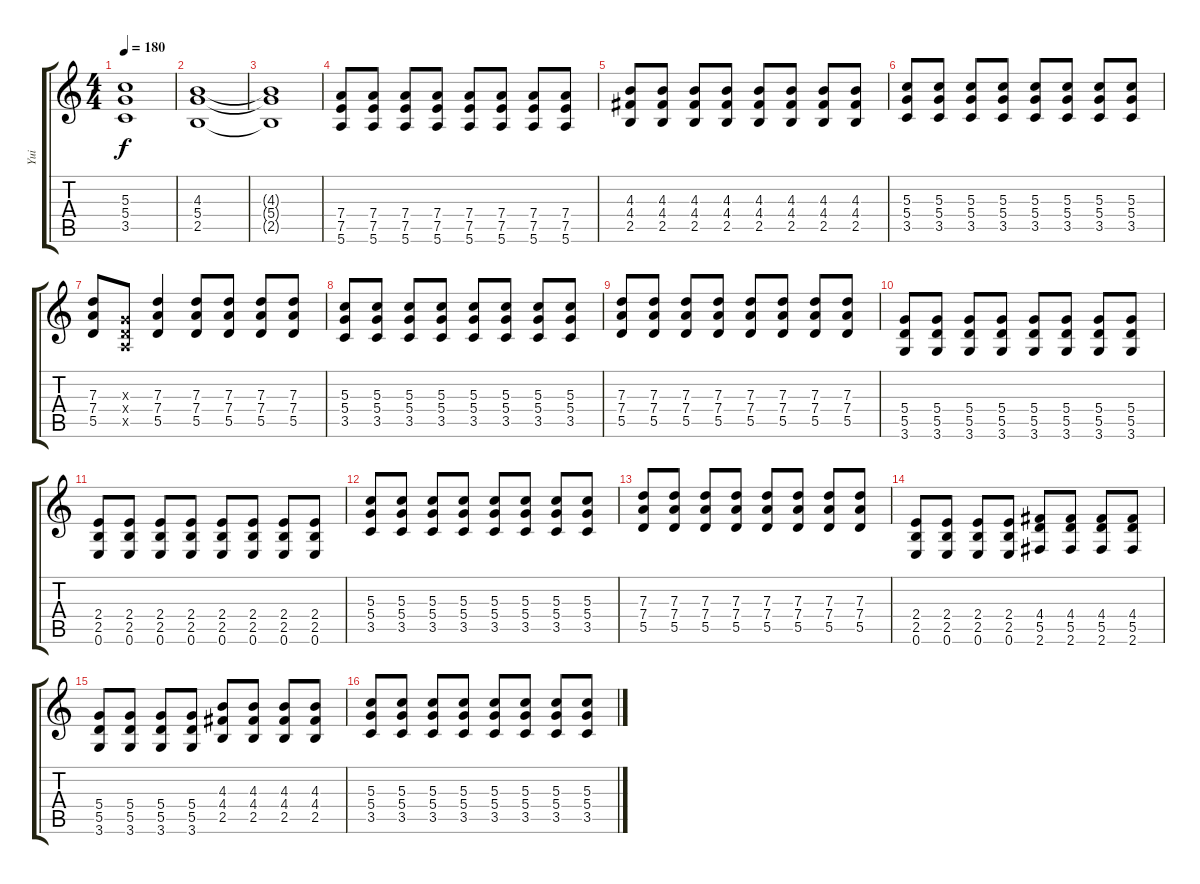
\track ("Yui" "Yui") {instrument distortionguitar}
\staff {score tabs}
\tuning (E4 B3 G3 D3 A2 E2) {hide}
\ts (4 4)
\tempo 180
\clef g2
\ks c
(5.3{t} 5.4{t} 3.5{t}).1{dy f} |
(4.3 5.4 2.5).1 |
(4.3{t} 5.4{t} 2.5{t}).1 |
(7.4 7.5 5.6).8 (7.4 7.5 5.6).8 (7.4 7.5 5.6).8 (7.4 7.5 5.6).8 (7.4 7.5 5.6).8 (7.4 7.5 5.6).8 (7.4 7.5 5.6).8 (7.4 7.5 5.6).8 |
(4.3 4.4 2.5).8 (4.3 4.4 2.5).8 (4.3 4.4 2.5).8 (4.3 4.4 2.5).8 (4.3 4.4 2.5).8 (4.3 4.4 2.5).8 (4.3 4.4 2.5).8 (4.3 4.4 2.5).8 |
(5.3 5.4 3.5).8 (5.3 5.4 3.5).8 (5.3 5.4 3.5).8 (5.3 5.4 3.5).8 (5.3 5.4 3.5).8 (5.3 5.4 3.5).8 (5.3 5.4 3.5).8 (5.3 5.4 3.5).8 |
(7.3 7.4 5.5).8 (0.3{x} 0.4{x} 0.5{x}).8 (7.3 7.4 5.5).4 (7.3 7.4 5.5).8 (7.3 7.4 5.5).8 (7.3 7.4 5.5).8 (7.3 7.4 5.5).8 |
(5.3 5.4 3.5).8 (5.3 5.4 3.5).8 (5.3 5.4 3.5).8 (5.3 5.4 3.5).8 (5.3 5.4 3.5).8 (5.3 5.4 3.5).8 (5.3 5.4 3.5).8 (5.3 5.4 3.5).8 |
(7.3 7.4 5.5).8 (7.3 7.4 5.5).8 (7.3 7.4 5.5).8 (7.3 7.4 5.5).8 (7.3 7.4 5.5).8 (7.3 7.4 5.5).8 (7.3 7.4 5.5).8 (7.3 7.4 5.5).8 |
(5.4 5.5 3.6).8 (5.4 5.5 3.6).8 (5.4 5.5 3.6).8 (5.4 5.5 3.6).8 (5.4 5.5 3.6).8 (5.4 5.5 3.6).8 (5.4 5.5 3.6).8 (5.4 5.5 3.6).8 |
(2.4 2.5 0.6).8 (2.4 2.5 0.6).8 (2.4 2.5 0.6).8 (2.4 2.5 0.6).8 (2.4 2.5 0.6).8 (2.4 2.5 0.6).8 (2.4 2.5 0.6).8 (2.4 2.5 0.6).8 |
(5.3 5.4 3.5).8 (5.3 5.4 3.5).8 (5.3 5.4 3.5).8 (5.3 5.4 3.5).8 (5.3 5.4 3.5).8 (5.3 5.4 3.5).8 (5.3 5.4 3.5).8 (5.3 5.4 3.5).8 |
(7.3 7.4 5.5).8 (7.3 7.4 5.5).8 (7.3 7.4 5.5).8 (7.3 7.4 5.5).8 (7.3 7.4 5.5).8 (7.3 7.4 5.5).8 (7.3 7.4 5.5).8 (7.3 7.4 5.5).8 |
(2.4 2.5 0.6).8 (2.4 2.5 0.6).8 (2.4 2.5 0.6).8 (2.4 2.5 0.6).8 (4.4 5.5 2.6).8 (4.4 5.5 2.6).8 (4.4 5.5 2.6).8 (4.4 5.5 2.6).8 |
(5.4 5.5 3.6).8 (5.4 5.5 3.6).8 (5.4 5.5 3.6).8 (5.4 5.5 3.6).8 (4.3 4.4 2.5).8 (4.3 4.4 2.5).8 (4.3 4.4 2.5).8 (4.3 4.4 2.5).8 |
(5.3 5.4 3.5).8 (5.3 5.4 3.5).8 (5.3 5.4 3.5).8 (5.3 5.4 3.5).8 (5.3 5.4 3.5).8 (5.3 5.4 3.5).8 (5.3 5.4 3.5).8 (5.3 5.4 3.5).8
